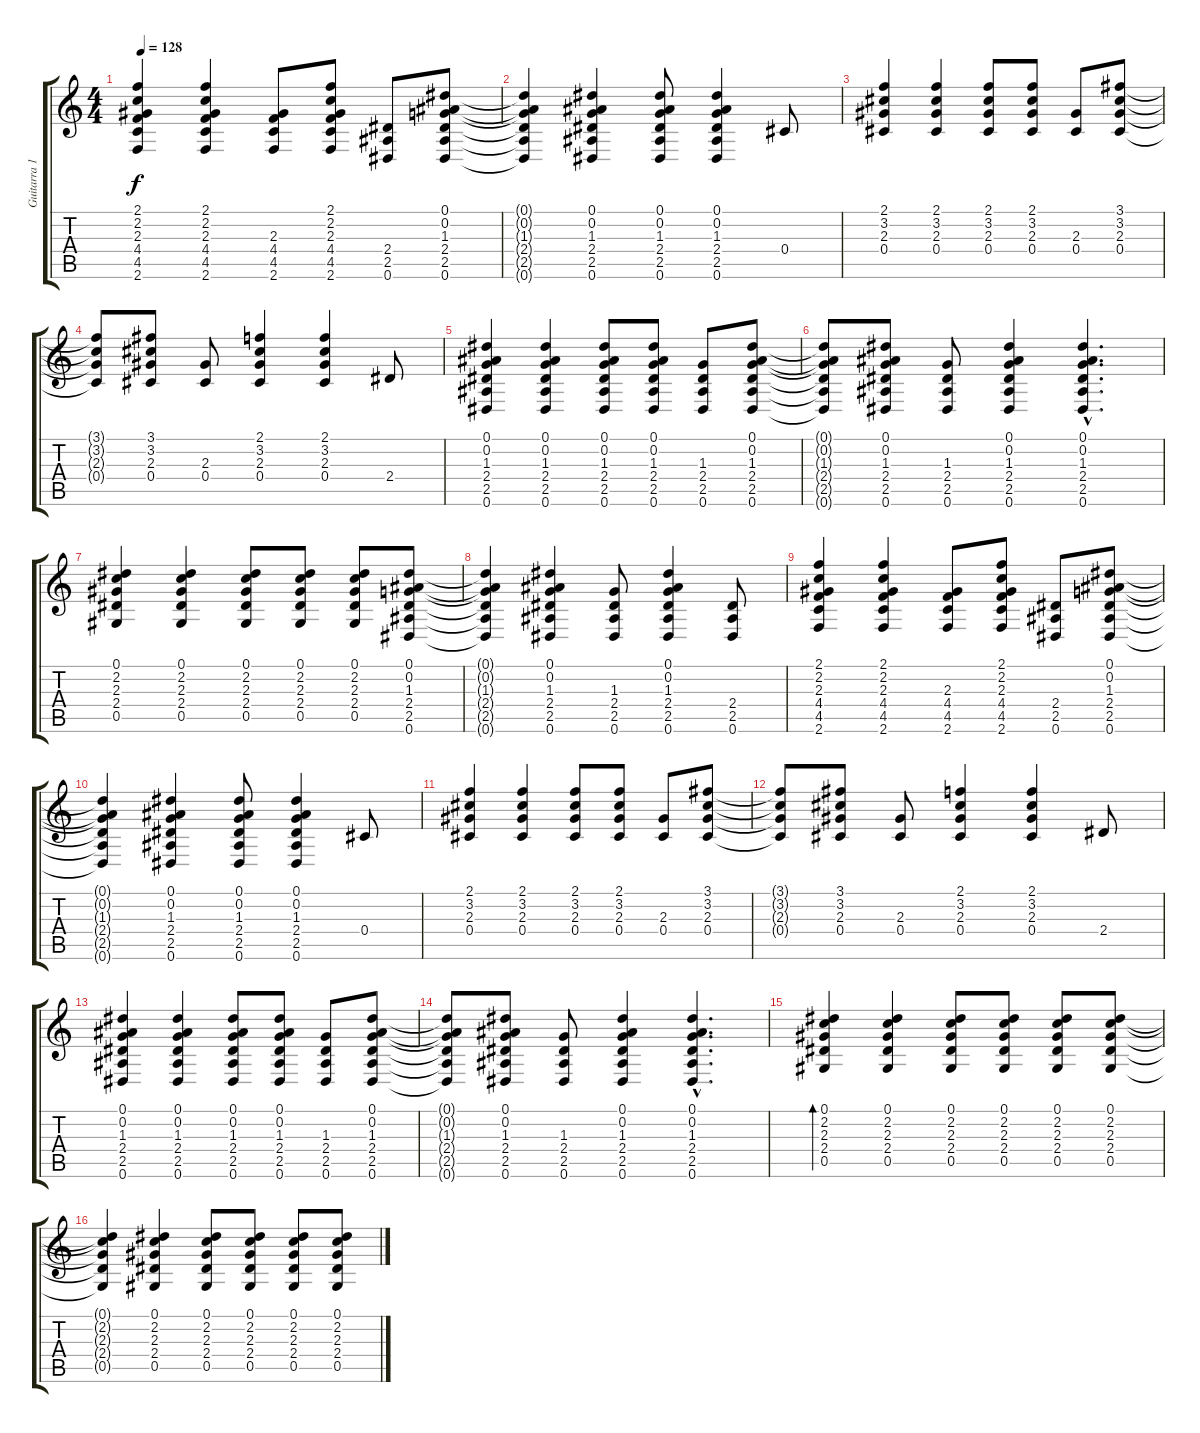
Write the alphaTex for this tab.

\track ("Guitarra 1" "Guitarra 1") {instrument acousticguitarsteel}
\staff {score tabs}
\tuning (Eb4 Bb3 Gb3 Db3 Ab2 Eb2) {hide}
\ts (4 4)
\tempo 128
\clef g2
\ks c
(2.1 2.2 2.3 4.4 4.5 2.6).4{dy f} (2.1 2.2 2.3 4.4 4.5 2.6).4 (2.3 4.4 4.5 2.6).8 (2.1 2.2 2.3 4.4 4.5 2.6).8 (2.4 2.5 0.6).8 (0.1 0.2 1.3 2.4 2.5 0.6).8 |
(0.1{t} 0.2{t} 1.3{t} 2.4{t} 2.5{t} 0.6{t}).4 (0.1 0.2 1.3 2.4 2.5 0.6).4 (0.1 0.2 1.3 2.4 2.5 0.6).8 (0.1 0.2 1.3 2.4 2.5 0.6).4 0.4.8 |
(2.1 3.2 2.3 0.4).4 (2.1 3.2 2.3 0.4).4 (2.1 3.2 2.3 0.4).8 (2.1 3.2 2.3 0.4).8 (2.3 0.4).8 (3.1 3.2 2.3 0.4).8 |
(3.1{t} 3.2{t} 2.3{t} 0.4{t}).8 (3.1 3.2 2.3 0.4).8 (2.3 0.4).8 (2.1 3.2 2.3 0.4).4 (2.1 3.2 2.3 0.4).4 2.4.8 |
(0.1 0.2 1.3 2.4 2.5 0.6).4 (0.1 0.2 1.3 2.4 2.5 0.6).4 (0.1 0.2 1.3 2.4 2.5 0.6).8 (0.1 0.2 1.3 2.4 2.5 0.6).8 (1.3 2.4 2.5 0.6).8 (0.1 0.2 1.3 2.4 2.5 0.6).8 |
(0.1{t} 0.2{t} 1.3{t} 2.4{t} 2.5{t} 0.6{t}).8 (0.1 0.2 1.3 2.4 2.5 0.6).8 (1.3 2.4 2.5 0.6).8 (0.1 0.2 1.3 2.4 2.5 0.6).4 (0.1{hac} 0.2{hac} 1.3{hac} 2.4{hac} 2.5{hac} 0.6{hac}).4{d} |
(0.1 2.2 2.3 2.4 0.5).4 (0.1 2.2 2.3 2.4 0.5).4 (0.1 2.2 2.3 2.4 0.5).8 (0.1 2.2 2.3 2.4 0.5).8 (0.1 2.2 2.3 2.4 0.5).8 (0.1 0.2 1.3 2.4 2.5 0.6).8 |
(0.1{t} 0.2{t} 1.3{t} 2.4{t} 2.5{t} 0.6{t}).4 (0.1 0.2 1.3 2.4 2.5 0.6).4 (1.3 2.4 2.5 0.6).8 (0.1 0.2 1.3 2.4 2.5 0.6).4 (2.4 2.5 0.6).8 |
(2.1 2.2 2.3 4.4 4.5 2.6).4 (2.1 2.2 2.3 4.4 4.5 2.6).4 (2.3 4.4 4.5 2.6).8 (2.1 2.2 2.3 4.4 4.5 2.6).8 (2.4 2.5 0.6).8 (0.1 0.2 1.3 2.4 2.5 0.6).8 |
(0.1{t} 0.2{t} 1.3{t} 2.4{t} 2.5{t} 0.6{t}).4 (0.1 0.2 1.3 2.4 2.5 0.6).4 (0.1 0.2 1.3 2.4 2.5 0.6).8 (0.1 0.2 1.3 2.4 2.5 0.6).4 0.4.8 |
(2.1 3.2 2.3 0.4).4 (2.1 3.2 2.3 0.4).4 (2.1 3.2 2.3 0.4).8 (2.1 3.2 2.3 0.4).8 (2.3 0.4).8 (3.1 3.2 2.3 0.4).8 |
(3.1{t} 3.2{t} 2.3{t} 0.4{t}).8 (3.1 3.2 2.3 0.4).8 (2.3 0.4).8 (2.1 3.2 2.3 0.4).4 (2.1 3.2 2.3 0.4).4 2.4.8 |
(0.1 0.2 1.3 2.4 2.5 0.6).4 (0.1 0.2 1.3 2.4 2.5 0.6).4 (0.1 0.2 1.3 2.4 2.5 0.6).8 (0.1 0.2 1.3 2.4 2.5 0.6).8 (1.3 2.4 2.5 0.6).8 (0.1 0.2 1.3 2.4 2.5 0.6).8 |
(0.1{t} 0.2{t} 1.3{t} 2.4{t} 2.5{t} 0.6{t}).8 (0.1 0.2 1.3 2.4 2.5 0.6).8 (1.3 2.4 2.5 0.6).8 (0.1 0.2 1.3 2.4 2.5 0.6).4 (0.1{hac} 0.2{hac} 1.3{hac} 2.4{hac} 2.5{hac} 0.6{hac}).4{d} |
(0.1 2.2 2.3 2.4 0.5).4{bd 120} (0.1 2.2 2.3 2.4 0.5).4 (0.1 2.2 2.3 2.4 0.5).8 (0.1 2.2 2.3 2.4 0.5).8 (0.1 2.2 2.3 2.4 0.5).8 (0.1 2.2 2.3 2.4 0.5).8 |
(0.1{t} 2.2{t} 2.3{t} 2.4{t} 0.5{t}).4 (0.1 2.2 2.3 2.4 0.5).4 (0.1 2.2 2.3 2.4 0.5).8 (0.1 2.2 2.3 2.4 0.5).8 (0.1 2.2 2.3 2.4 0.5).8 (0.1 2.2 2.3 2.4 0.5).8
